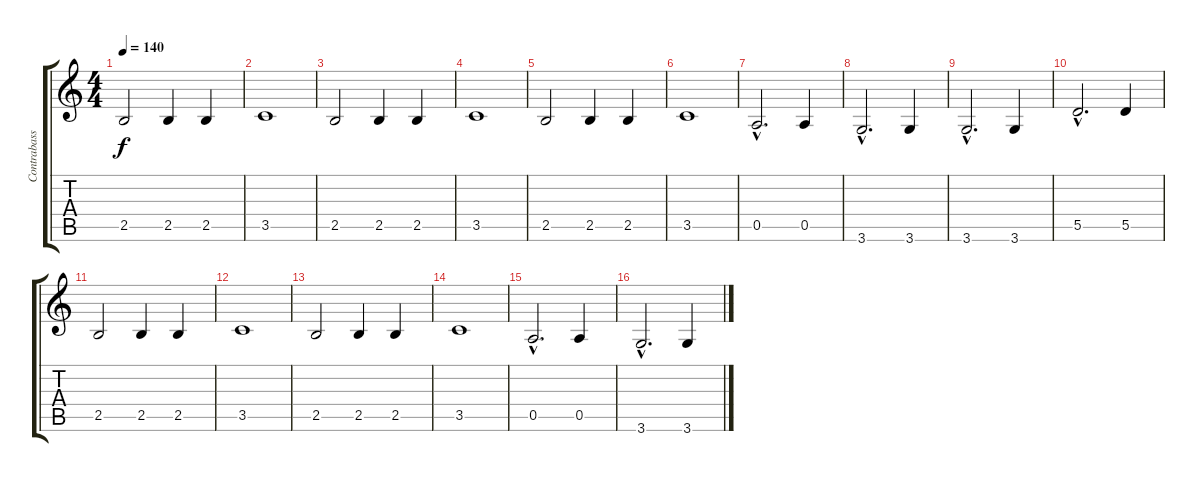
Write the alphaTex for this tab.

\track ("Contrabass" "Contrabass") {instrument contrabass}
\staff {score tabs}
\tuning (E4 B3 G3 D3 A2 E2) {hide}
\ts (4 4)
\tempo 140
\clef g2
\ks c
2.5.2{dy f} 2.5.4 2.5.4 |
3.5.1 |
2.5.2 2.5.4 2.5.4 |
3.5.1 |
2.5.2 2.5.4 2.5.4 |
3.5.1 |
0.5{hac}.2{d} 0.5.4 |
3.6{hac}.2{d} 3.6.4 |
3.6{hac}.2{d} 3.6.4 |
5.5{hac}.2{d} 5.5.4 |
2.5.2 2.5.4 2.5.4 |
3.5.1 |
2.5.2 2.5.4 2.5.4 |
3.5.1 |
0.5{hac}.2{d} 0.5.4 |
3.6{hac}.2{d} 3.6.4
